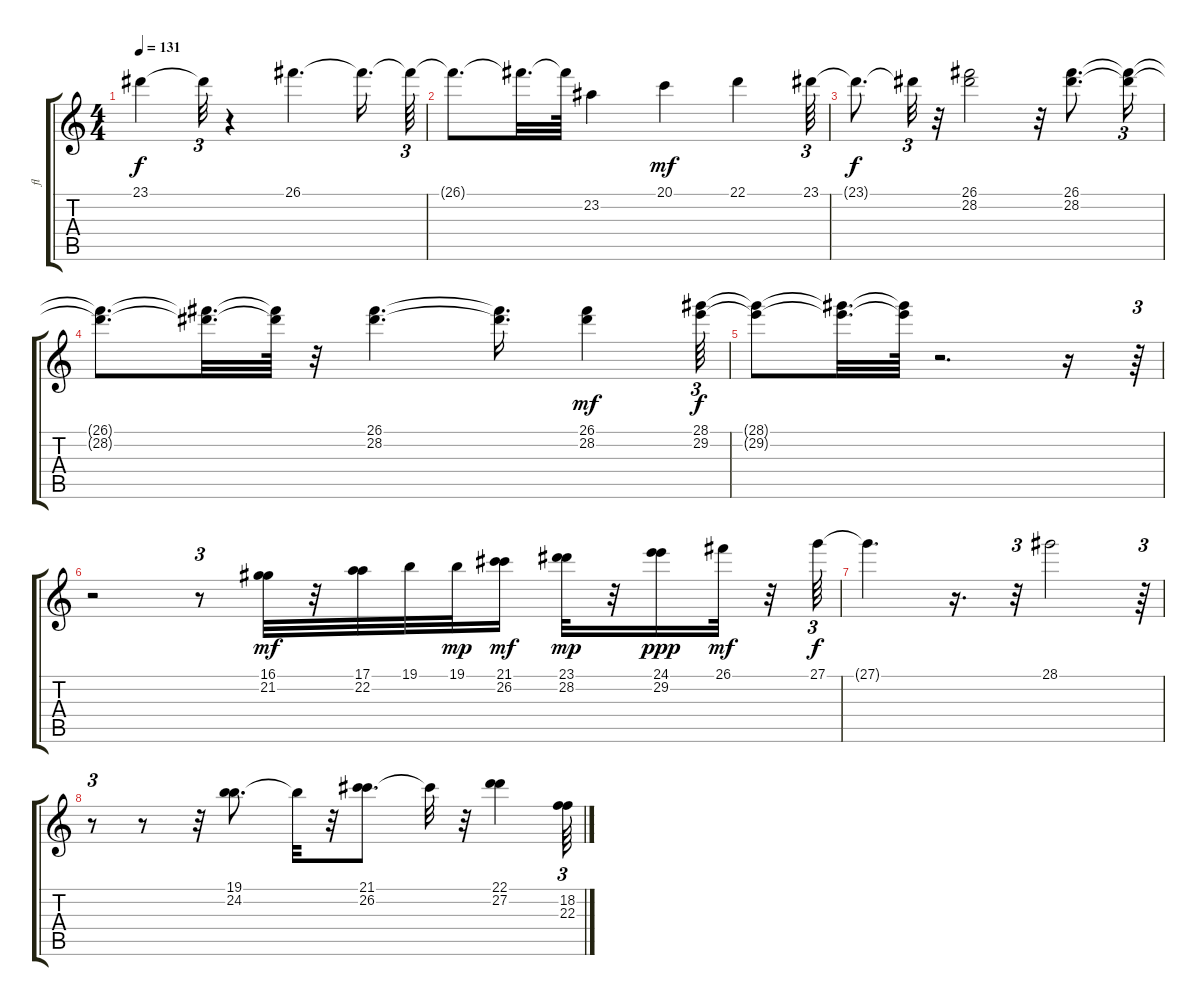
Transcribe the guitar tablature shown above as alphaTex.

\track ("fl" "fl") {instrument flute}
\staff {score tabs}
\tuning (E4 B3 G3 D3 A2 E2) {hide}
\ts (4 4)
\tempo 131
\clef g2
\ks c
23.1{t}.4{dy f} 23.1{t}.32{tu (3 2)} r.4 26.1.4{d} 26.1{t}.16{d} 26.1{t}.64{tu (3 2)} |
26.1{t}.8{d} 26.1{t}.32{d} 26.1{t}.64 23.2.4 20.1.4{dy mf} 22.1.4 23.1.64{tu (3 2)} |
23.1{t}.8{d dy f} 23.1{t}.32{tu (3 2)} r.32 (26.1 28.2).2 r.32 (26.1 28.2).8{d} (26.1{t} 28.2{t}).16{tu (3 2)} |
(26.1{t} 28.2{t}).8{d} (26.1{t} 28.2{t}).32{d} (26.1{t} 28.2{t}).64 r.32 (26.1 28.2).4{d} (26.1{t} 28.2{t}).16{d} (26.1 28.2).4{dy mf} (28.1 29.2).64{tu (3 2) dy f} |
(28.1{t} 29.2{t}).8 (28.1{t} 29.2{t}).32{d} (28.1{t} 29.2{t}).64 r.2{d} r.16 r.64{tu (3 2)} |
r.2 r.8{tu (3 2)} (16.1 21.2).32{dy mf} r.32 (17.1 22.2).32 19.1.32 19.1.32{dy mp} (21.1 26.2).16{dy mf} (23.1 28.2).32{dy mp} r.32 (24.1 29.2).16{dy ppp} 26.1.32{dy mf} r.32 27.1.64{tu (3 2) dy f} |
27.1{t}.4{d} r.16{d} r.32{tu (3 2)} 28.1.2 r.64{tu (3 2)} |
r.8{tu (3 2)} r.8 r.32 (19.1 24.2).8{d} 24.2{t}.32 r.32 (21.1 26.2).8{d} 26.2{t}.32 r.32 (22.1 27.2).4 (18.2 22.3).64{tu (3 2)}
